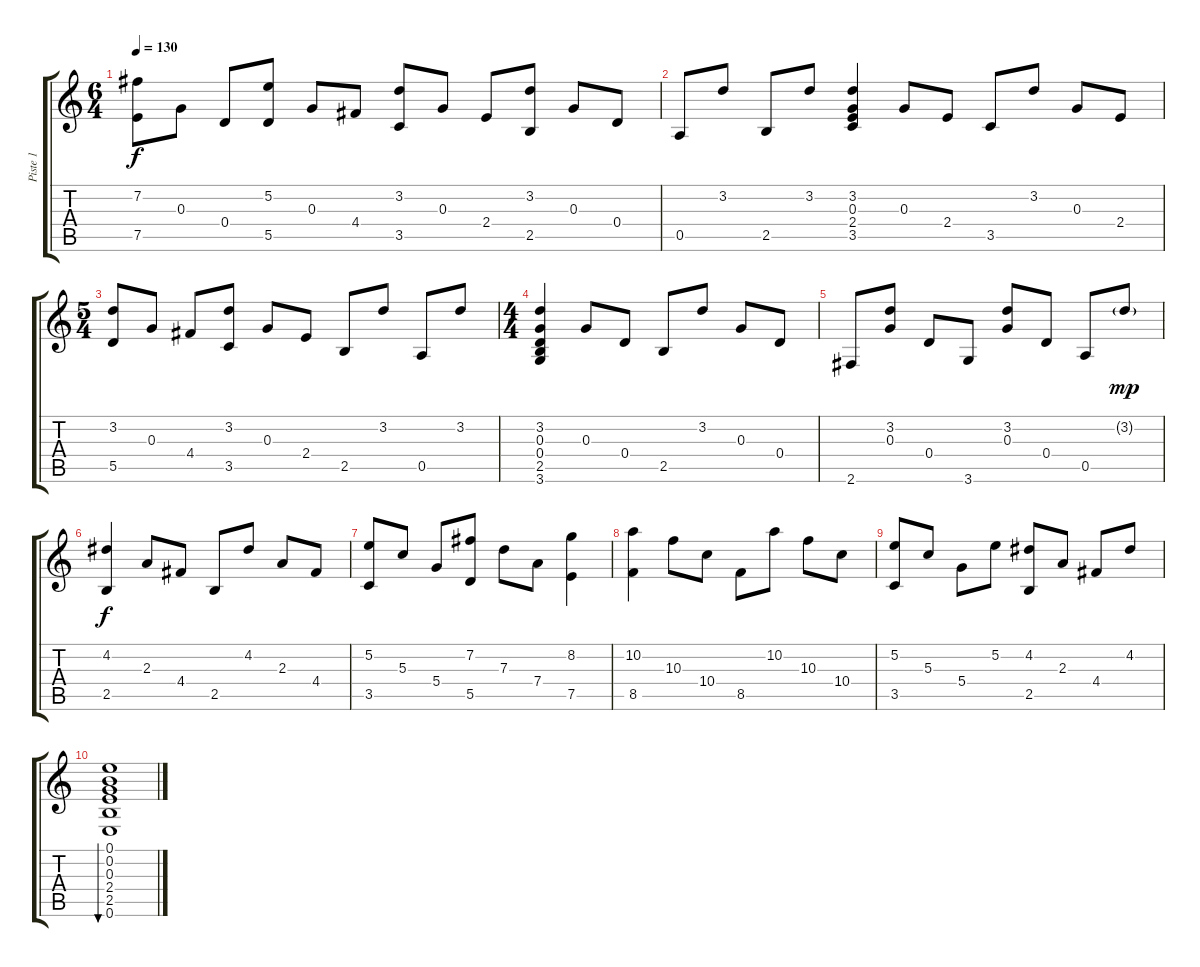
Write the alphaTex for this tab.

\track ("Piste 1" "Piste 1") {instrument acousticguitarnylon}
\staff {score tabs}
\tuning (E4 B3 G3 D3 A2 E2) {hide}
\ts (6 4)
\tempo 130
\clef g2
\ks c
(7.2 7.5).8{dy f} 0.3.8 0.4.8 (5.2 5.5).8 0.3.8 4.4.8 (3.2 3.5).8 0.3.8 2.4.8 (3.2 2.5).8 0.3.8 0.4.8 |
0.5.8 3.2.8 2.5.8 3.2.8 (3.2 0.3 2.4 3.5).4 0.3.8 2.4.8 3.5.8 3.2.8 0.3.8 2.4.8 |
\ts (5 4)
(3.2 5.5).8 0.3.8 4.4.8 (3.2 3.5).8 0.3.8 2.4.8 2.5.8 3.2.8 0.5.8 3.2.8 |
\ts (4 4)
(3.2 0.3 0.4 2.5 3.6).4 0.3.8 0.4.8 2.5.8 3.2.8 0.3.8 0.4.8 |
2.6.8 (3.2 0.3).8 0.4.8 3.6.8 (3.2 0.3).8 0.4.8 0.5.8 3.2{g}.8{dy mp} |
(4.2 2.5).4{dy f} 2.3.8 4.4.8 2.5.8 4.2.8 2.3.8 4.4.8 |
(5.2 3.5).8 5.3.8 5.4.8 (7.2 5.5).8 7.3.8 7.4.8 (8.2 7.5).4 |
(10.2 8.5).4 10.3.8 10.4.8 8.5.8 10.2.8 10.3.8 10.4.8 |
(5.2 3.5).8 5.3.8 5.4.8 5.2.8 (4.2 2.5).8 2.3.8 4.4.8 4.2.8 |
(0.1 0.2 0.3 2.4 2.5 0.6).1{bu 60}
